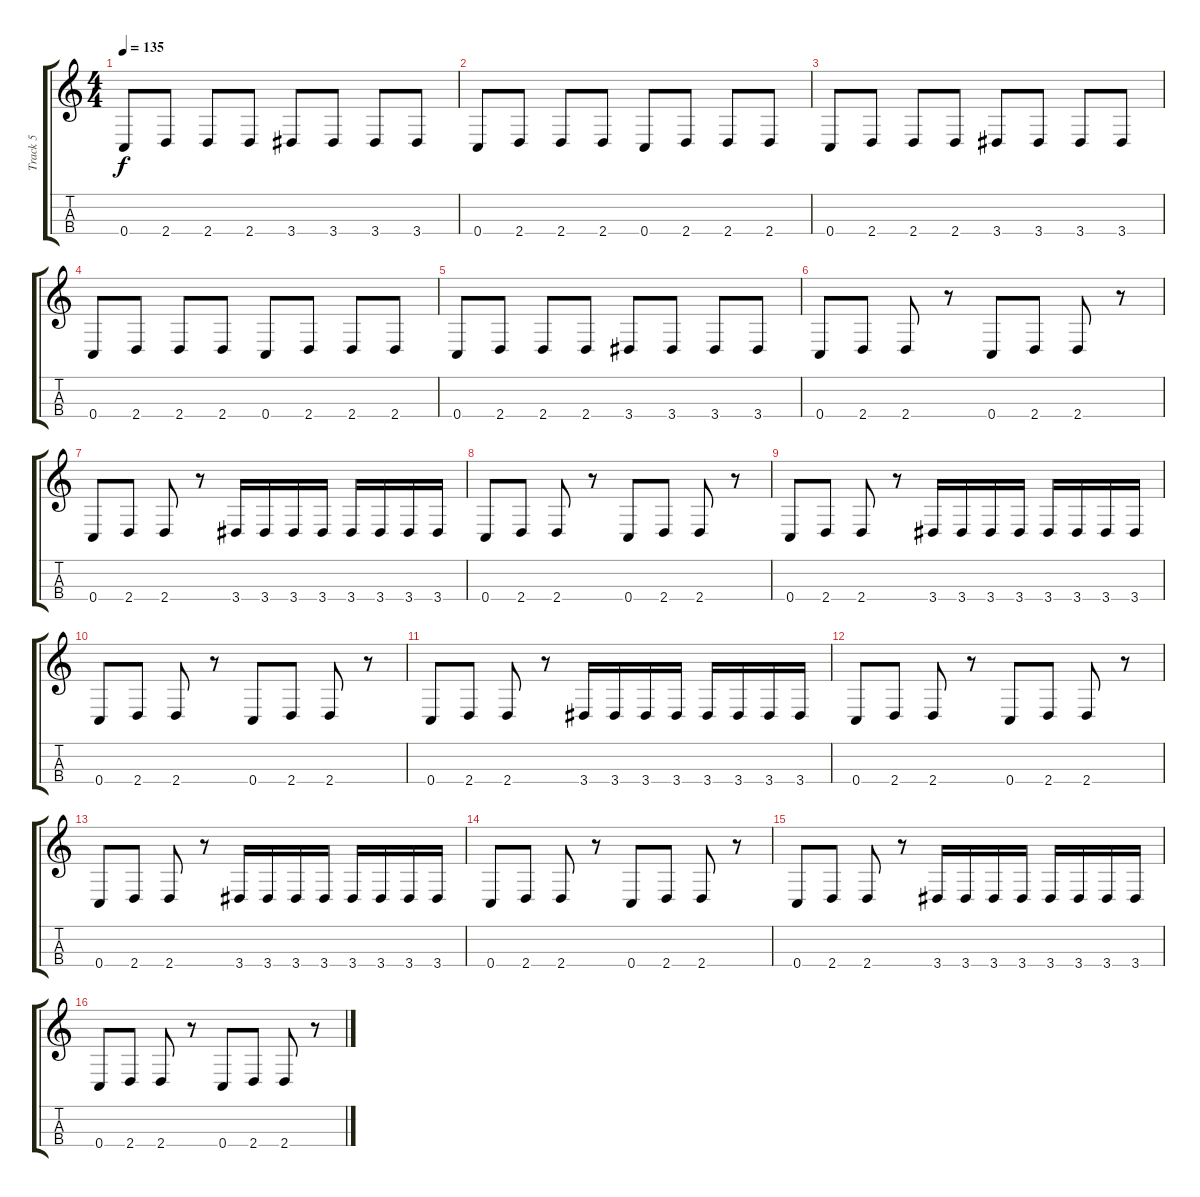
\track ("Track 5" "Track 5") {instrument electricbassfinger}
\staff {score tabs}
\tuning (F3 C3 G2 C2) {hide}
\ts (4 4)
\tempo 135
\clef g2
\ks c
0.4.8{dy f} 2.4.8 2.4.8 2.4.8 3.4.8 3.4.8 3.4.8 3.4.8 |
0.4.8 2.4.8 2.4.8 2.4.8 0.4.8 2.4.8 2.4.8 2.4.8 |
0.4.8 2.4.8 2.4.8 2.4.8 3.4.8 3.4.8 3.4.8 3.4.8 |
0.4.8 2.4.8 2.4.8 2.4.8 0.4.8 2.4.8 2.4.8 2.4.8 |
0.4.8 2.4.8 2.4.8 2.4.8 3.4.8 3.4.8 3.4.8 3.4.8 |
0.4.8 2.4.8 2.4.8 r.8 0.4.8 2.4.8 2.4.8 r.8 |
0.4.8 2.4.8 2.4.8 r.8 3.4.16 3.4.16 3.4.16 3.4.16 3.4.16 3.4.16 3.4.16 3.4.16 |
0.4.8 2.4.8 2.4.8 r.8 0.4.8 2.4.8 2.4.8 r.8 |
0.4.8 2.4.8 2.4.8 r.8 3.4.16 3.4.16 3.4.16 3.4.16 3.4.16 3.4.16 3.4.16 3.4.16 |
0.4.8 2.4.8 2.4.8 r.8 0.4.8 2.4.8 2.4.8 r.8 |
0.4.8 2.4.8 2.4.8 r.8 3.4.16 3.4.16 3.4.16 3.4.16 3.4.16 3.4.16 3.4.16 3.4.16 |
0.4.8 2.4.8 2.4.8 r.8 0.4.8 2.4.8 2.4.8 r.8 |
0.4.8 2.4.8 2.4.8 r.8 3.4.16 3.4.16 3.4.16 3.4.16 3.4.16 3.4.16 3.4.16 3.4.16 |
0.4.8 2.4.8 2.4.8 r.8 0.4.8 2.4.8 2.4.8 r.8 |
0.4.8 2.4.8 2.4.8 r.8 3.4.16 3.4.16 3.4.16 3.4.16 3.4.16 3.4.16 3.4.16 3.4.16 |
0.4.8 2.4.8 2.4.8 r.8 0.4.8 2.4.8 2.4.8 r.8
